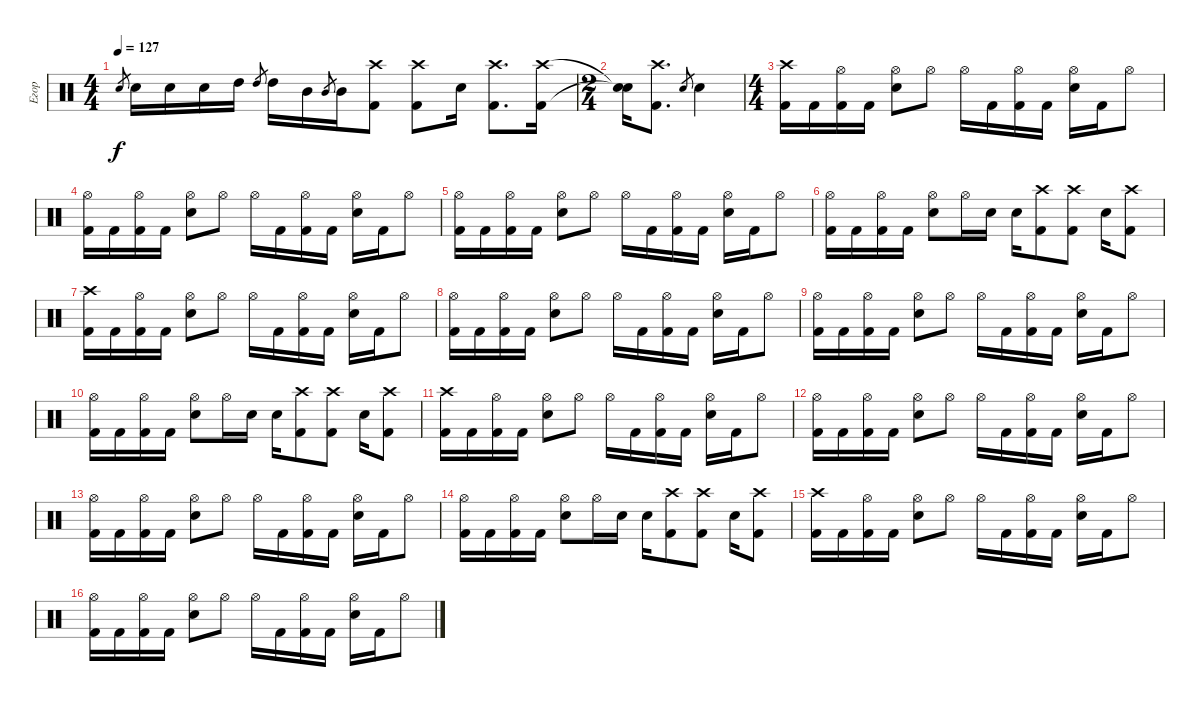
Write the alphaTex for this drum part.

\track ("Егор" "Егор") {instrument percussion}
\staff {score}
\articulation defaults
\ts (4 4)
\tempo 127
\clef neutral
\ks c "Electric Snare (hit)".8{gr dy f} "Electric Snare (hit)".16 "Electric Snare (hit)".16 "Electric Snare (hit)".16 "High Tom (hit)".16 "High Tom (hit)".8{gr} "High Tom (hit)".16 "Mid Tom (hit)".16 "Mid Tom (hit)".8{gr} "Mid Tom (hit)".16
("Crash high (hit)" "Kick (hit) 2").8 ("Crash high (hit)" "Kick (hit) 2").8 "Electric Snare (hit)".16 ("Crash high (hit)" "Kick (hit) 2").8{d} ("Crash high (hit)" "Kick (hit) 2").16 |
\ts (2 4)
("Snare (hit)"{t} "Snare (hit)"{t}).16 ("Crash high (hit)" "Kick (hit) 2").8{d} "Electric Snare (hit)".8{gr} "Electric Snare (hit)".4 |
\ts (4 4)
("Crash high (hit)" "Kick (hit) 2").16 "Kick (hit) 2".16 ("Hi-Hat (open)" "Kick (hit) 2").16 "Kick (hit) 2".16 ("Hi-Hat (open)" "Electric Snare (hit)").8 "Hi-Hat (open)".8 "Hi-Hat (open)".16 "Kick (hit) 2".16 ("Hi-Hat (open)" "Kick (hit) 2").16 "Kick (hit) 2".16 ("Hi-Hat (open)" "Electric Snare (hit)").16 "Kick (hit) 2".16 "Hi-Hat (open)".8 |
("Hi-Hat (open)" "Kick (hit) 2").16 "Kick (hit) 2".16 ("Hi-Hat (open)" "Kick (hit) 2").16 "Kick (hit) 2".16 ("Hi-Hat (open)" "Electric Snare (hit)").8 "Hi-Hat (open)".8 "Hi-Hat (open)".16 "Kick (hit) 2".16 ("Hi-Hat (open)" "Kick (hit) 2").16 "Kick (hit) 2".16 ("Hi-Hat (open)" "Electric Snare (hit)").16 "Kick (hit) 2".16 "Hi-Hat (open)".8 |
("Hi-Hat (open)" "Kick (hit) 2").16 "Kick (hit) 2".16 ("Hi-Hat (open)" "Kick (hit) 2").16 "Kick (hit) 2".16 ("Hi-Hat (open)" "Electric Snare (hit)").8 "Hi-Hat (open)".8 "Hi-Hat (open)".16 "Kick (hit) 2".16 ("Hi-Hat (open)" "Kick (hit) 2").16 "Kick (hit) 2".16 ("Hi-Hat (open)" "Electric Snare (hit)").16 "Kick (hit) 2".16 "Hi-Hat (open)".8 |
("Hi-Hat (open)" "Kick (hit) 2").16 "Kick (hit) 2".16 ("Hi-Hat (open)" "Kick (hit) 2").16 "Kick (hit) 2".16 ("Hi-Hat (open)" "Electric Snare (hit)").8 "Hi-Hat (open)".16 "Electric Snare (hit)".16 "Electric Snare (hit)".16 ("Crash high (hit)" "Kick (hit) 2").8 ("Crash high (hit)" "Kick (hit) 2").8 "Electric Snare (hit)".16 ("Crash high (hit)" "Kick (hit) 2").8 |
("Crash high (hit)" "Kick (hit) 2").16 "Kick (hit) 2".16 ("Hi-Hat (open)" "Kick (hit) 2").16 "Kick (hit) 2".16 ("Hi-Hat (open)" "Electric Snare (hit)").8 "Hi-Hat (open)".8 "Hi-Hat (open)".16 "Kick (hit) 2".16 ("Hi-Hat (open)" "Kick (hit) 2").16 "Kick (hit) 2".16 ("Hi-Hat (open)" "Electric Snare (hit)").16 "Kick (hit) 2".16 "Hi-Hat (open)".8 |
("Hi-Hat (open)" "Kick (hit) 2").16 "Kick (hit) 2".16 ("Hi-Hat (open)" "Kick (hit) 2").16 "Kick (hit) 2".16 ("Hi-Hat (open)" "Electric Snare (hit)").8 "Hi-Hat (open)".8 "Hi-Hat (open)".16 "Kick (hit) 2".16 ("Hi-Hat (open)" "Kick (hit) 2").16 "Kick (hit) 2".16 ("Hi-Hat (open)" "Electric Snare (hit)").16 "Kick (hit) 2".16 "Hi-Hat (open)".8 |
("Hi-Hat (open)" "Kick (hit) 2").16 "Kick (hit) 2".16 ("Hi-Hat (open)" "Kick (hit) 2").16 "Kick (hit) 2".16 ("Hi-Hat (open)" "Electric Snare (hit)").8 "Hi-Hat (open)".8 "Hi-Hat (open)".16 "Kick (hit) 2".16 ("Hi-Hat (open)" "Kick (hit) 2").16 "Kick (hit) 2".16 ("Hi-Hat (open)" "Electric Snare (hit)").16 "Kick (hit) 2".16 "Hi-Hat (open)".8 |
("Hi-Hat (open)" "Kick (hit) 2").16 "Kick (hit) 2".16 ("Hi-Hat (open)" "Kick (hit) 2").16 "Kick (hit) 2".16 ("Hi-Hat (open)" "Electric Snare (hit)").8 "Hi-Hat (open)".16 "Electric Snare (hit)".16 "Electric Snare (hit)".16 ("Crash high (hit)" "Kick (hit) 2").8 ("Crash high (hit)" "Kick (hit) 2").8 "Electric Snare (hit)".16 ("Crash high (hit)" "Kick (hit) 2").8 |
("Crash high (hit)" "Kick (hit) 2").16 "Kick (hit) 2".16 ("Hi-Hat (open)" "Kick (hit) 2").16 "Kick (hit) 2".16 ("Hi-Hat (open)" "Electric Snare (hit)").8 "Hi-Hat (open)".8 "Hi-Hat (open)".16 "Kick (hit) 2".16 ("Hi-Hat (open)" "Kick (hit) 2").16 "Kick (hit) 2".16 ("Hi-Hat (open)" "Electric Snare (hit)").16 "Kick (hit) 2".16 "Hi-Hat (open)".8 |
("Hi-Hat (open)" "Kick (hit) 2").16 "Kick (hit) 2".16 ("Hi-Hat (open)" "Kick (hit) 2").16 "Kick (hit) 2".16 ("Hi-Hat (open)" "Electric Snare (hit)").8 "Hi-Hat (open)".8 "Hi-Hat (open)".16 "Kick (hit) 2".16 ("Hi-Hat (open)" "Kick (hit) 2").16 "Kick (hit) 2".16 ("Hi-Hat (open)" "Electric Snare (hit)").16 "Kick (hit) 2".16 "Hi-Hat (open)".8 |
("Hi-Hat (open)" "Kick (hit) 2").16 "Kick (hit) 2".16 ("Hi-Hat (open)" "Kick (hit) 2").16 "Kick (hit) 2".16 ("Hi-Hat (open)" "Electric Snare (hit)").8 "Hi-Hat (open)".8 "Hi-Hat (open)".16 "Kick (hit) 2".16 ("Hi-Hat (open)" "Kick (hit) 2").16 "Kick (hit) 2".16 ("Hi-Hat (open)" "Electric Snare (hit)").16 "Kick (hit) 2".16 "Hi-Hat (open)".8 |
("Hi-Hat (open)" "Kick (hit) 2").16 "Kick (hit) 2".16 ("Hi-Hat (open)" "Kick (hit) 2").16 "Kick (hit) 2".16 ("Hi-Hat (open)" "Electric Snare (hit)").8 "Hi-Hat (open)".16 "Electric Snare (hit)".16 "Electric Snare (hit)".16 ("Crash high (hit)" "Kick (hit) 2").8 ("Crash high (hit)" "Kick (hit) 2").8 "Electric Snare (hit)".16 ("Crash high (hit)" "Kick (hit) 2").8 |
("Crash high (hit)" "Kick (hit) 2").16 "Kick (hit) 2".16 ("Hi-Hat (open)" "Kick (hit) 2").16 "Kick (hit) 2".16 ("Hi-Hat (open)" "Electric Snare (hit)").8 "Hi-Hat (open)".8 "Hi-Hat (open)".16 "Kick (hit) 2".16 ("Hi-Hat (open)" "Kick (hit) 2").16 "Kick (hit) 2".16 ("Hi-Hat (open)" "Electric Snare (hit)").16 "Kick (hit) 2".16 "Hi-Hat (open)".8 |
("Hi-Hat (open)" "Kick (hit) 2").16 "Kick (hit) 2".16 ("Hi-Hat (open)" "Kick (hit) 2").16 "Kick (hit) 2".16 ("Hi-Hat (open)" "Electric Snare (hit)").8 "Hi-Hat (open)".8 "Hi-Hat (open)".16 "Kick (hit) 2".16 ("Hi-Hat (open)" "Kick (hit) 2").16 "Kick (hit) 2".16 ("Hi-Hat (open)" "Electric Snare (hit)").16 "Kick (hit) 2".16 "Hi-Hat (open)".8
